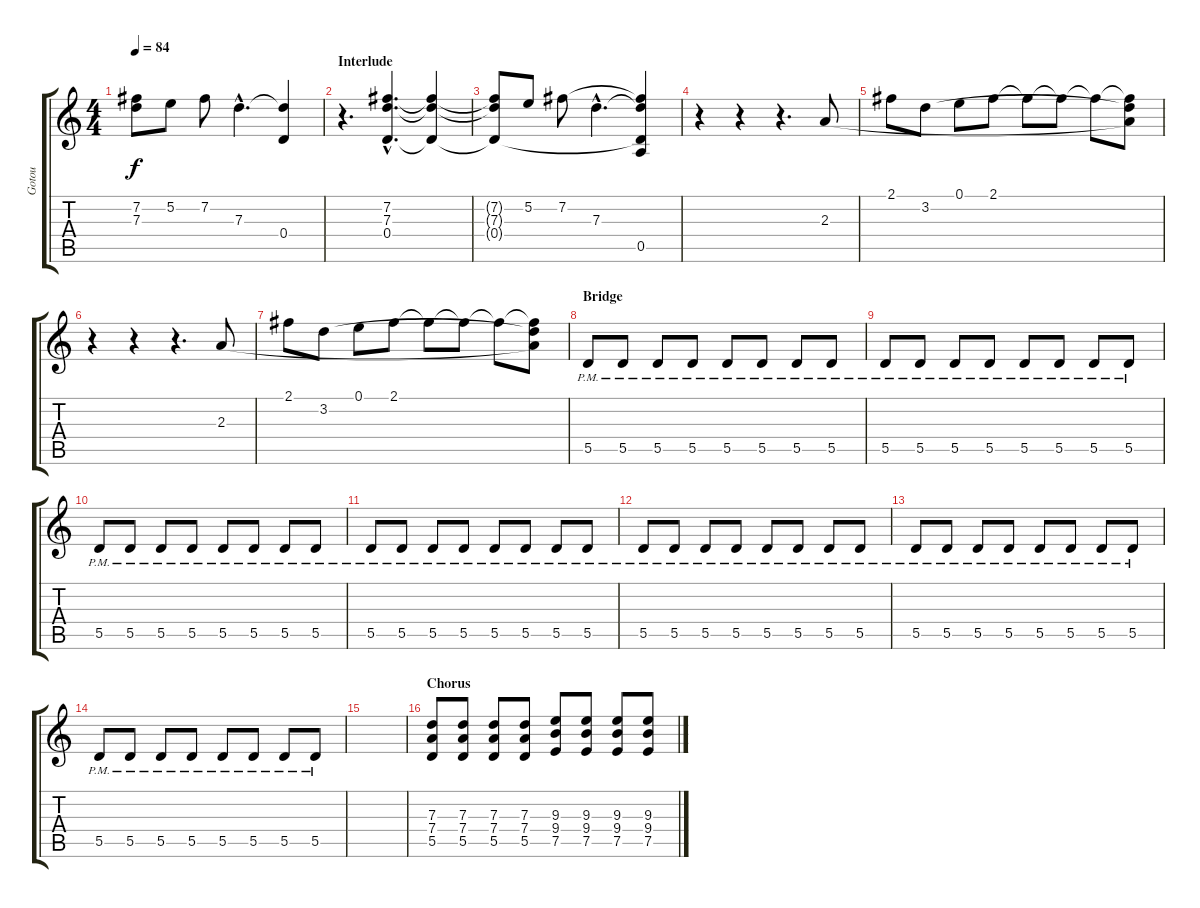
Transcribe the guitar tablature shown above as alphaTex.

\track ("Gotou" "Gotou") {instrument overdrivenguitar}
\staff {score tabs}
\tuning (E4 B3 G3 D3 A2 E2) {hide}
\ts (4 4)
\tempo 84
\clef g2
\ks c
(7.2{t} 7.3{t}).8{dy f} 5.2.8 7.2.8 7.3{hac}.4{d} (7.3{t} 0.4{t}).4 |
\section ("" "Interlude")
r.4{d} (7.2{hac} 7.3{hac} 0.4{hac}).4{d} (7.2{t} 7.3{t} 0.4{t}).4 |
(7.2{t} 7.3{t} 0.4{t}).8 5.2.8 7.2.8 7.3{hac}.4{d} (7.2{t} 7.3{t} 0.4{t} 0.5).4 |
r.4 r.4 r.4{d} 2.3.8 |
2.1.8 3.2.8 0.1.8 2.1.8 2.1{t}.8 2.1{t}.8 2.1{t}.8 (2.1{t} 3.2{t} 2.3{t}).8 |
r.4 r.4 r.4{d} 2.3.8 |
2.1.8 3.2.8 0.1.8 2.1.8 2.1{t}.8 2.1{t}.8 2.1{t}.8 (2.1{t} 3.2{t} 2.3{t}).8 |
\section ("" "Bridge")
5.5{pm}.8 5.5{pm}.8 5.5{pm}.8 5.5{pm}.8 5.5{pm}.8 5.5{pm}.8 5.5{pm}.8 5.5{pm}.8 |
5.5{pm}.8 5.5{pm}.8 5.5{pm}.8 5.5{pm}.8 5.5{pm}.8 5.5{pm}.8 5.5{pm}.8 5.5{pm}.8 |
5.5{pm}.8 5.5{pm}.8 5.5{pm}.8 5.5{pm}.8 5.5{pm}.8 5.5{pm}.8 5.5{pm}.8 5.5{pm}.8 |
5.5{pm}.8 5.5{pm}.8 5.5{pm}.8 5.5{pm}.8 5.5{pm}.8 5.5{pm}.8 5.5{pm}.8 5.5{pm}.8 |
5.5{pm}.8 5.5{pm}.8 5.5{pm}.8 5.5{pm}.8 5.5{pm}.8 5.5{pm}.8 5.5{pm}.8 5.5{pm}.8 |
5.5{pm}.8 5.5{pm}.8 5.5{pm}.8 5.5{pm}.8 5.5{pm}.8 5.5{pm}.8 5.5{pm}.8 5.5{pm}.8 |
5.5{pm}.8 5.5{pm}.8 5.5{pm}.8 5.5{pm}.8 5.5{pm}.8 5.5{pm}.8 5.5{pm}.8 5.5{pm}.8 |
|
\section ("" "Chorus")
(7.3 7.4 5.5).8 (7.3 7.4 5.5).8 (7.3 7.4 5.5).8 (7.3 7.4 5.5).8 (9.3 9.4 7.5).8 (9.3 9.4 7.5).8 (9.3 9.4 7.5).8 (9.3 9.4 7.5).8
